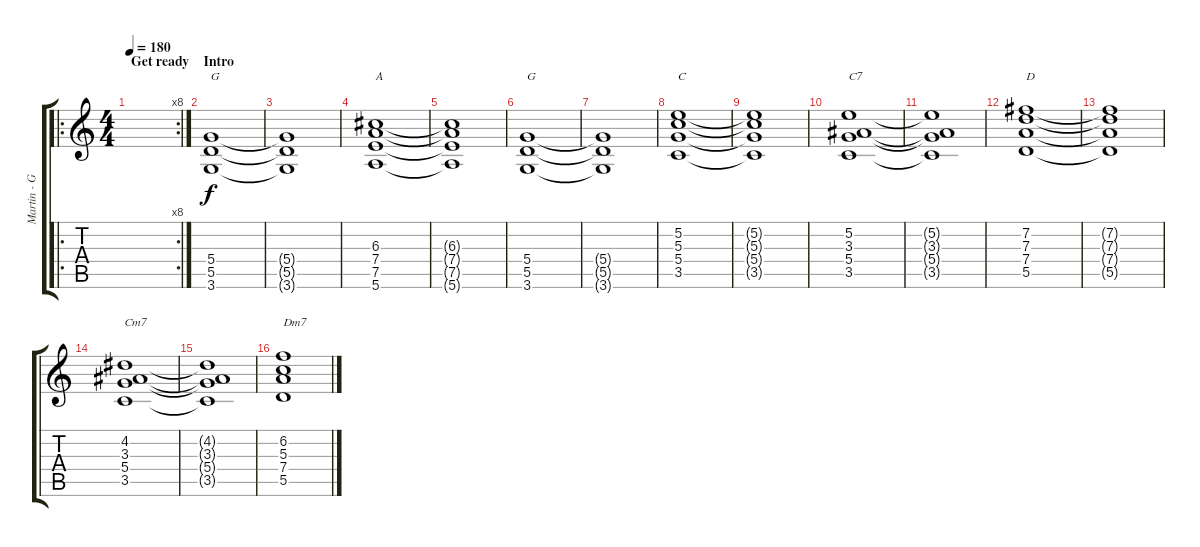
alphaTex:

\track ("Martin - Guitar" "Martin - G") {instrument distortionguitar}
\staff {score tabs}
\tuning (E4 B3 G3 D3 A2 E2) {hide}
\ro
\rc 8
\ts (4 4)
\section ("" "Get ready")
\tempo 180
\clef g2
\ks c
|
\section ("" "Intro")
(5.4 5.5 3.6).1{txt "G"} |
(5.4{t} 5.5{t} 3.6{t}).1 |
(6.3 7.4 7.5 5.6).1{txt "A"} |
(6.3{t} 7.4{t} 7.5{t} 5.6{t}).1 |
(5.4 5.5 3.6).1{txt "G"} |
(5.4{t} 5.5{t} 3.6{t}).1 |
(5.2 5.3 5.4 3.5).1{txt "C"} |
(5.2{t} 5.3{t} 5.4{t} 3.5{t}).1 |
(5.2 3.3 5.4 3.5).1{txt "C7"} |
(5.2{t} 3.3{t} 5.4{t} 3.5{t}).1 |
(7.2 7.3 7.4 5.5).1{txt "D"} |
(7.2{t} 7.3{t} 7.4{t} 5.5{t}).1 |
(4.2 3.3 5.4 3.5).1{txt "Cm7"} |
(4.2{t} 3.3{t} 5.4{t} 3.5{t}).1 |
(6.2 5.3 7.4 5.5).1{txt "Dm7"}
